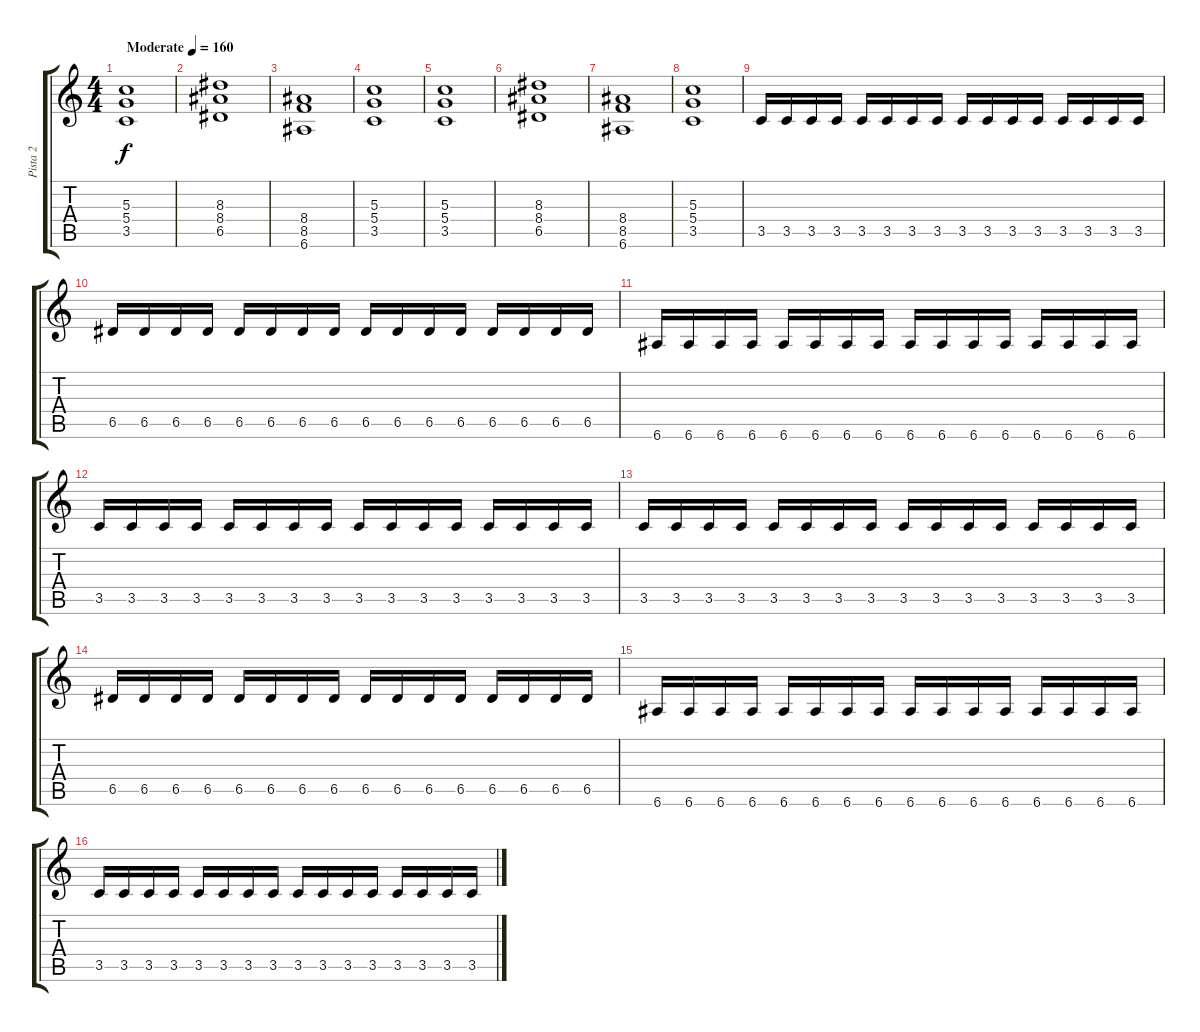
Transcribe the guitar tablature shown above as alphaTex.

\track ("Pista 2" "Pista 2") {instrument distortionguitar}
\staff {score tabs}
\tuning (E4 B3 G3 D3 A2 E2) {hide}
\ts (4 4)
\tempo (160 "Moderate")
\clef g2
\ks c
(5.3 5.4 3.5).1{dy f instrument distortionguitar} |
(8.3 8.4 6.5).1 |
(8.4 8.5 6.6).1 |
(5.3 5.4 3.5).1 |
(5.3 5.4 3.5).1 |
(8.3 8.4 6.5).1 |
(8.4 8.5 6.6).1 |
(5.3 5.4 3.5).1 |
3.5.16 3.5.16 3.5.16 3.5.16 3.5.16 3.5.16 3.5.16 3.5.16 3.5.16 3.5.16 3.5.16 3.5.16 3.5.16 3.5.16 3.5.16 3.5.16 |
6.5.16 6.5.16 6.5.16 6.5.16 6.5.16 6.5.16 6.5.16 6.5.16 6.5.16 6.5.16 6.5.16 6.5.16 6.5.16 6.5.16 6.5.16 6.5.16 |
6.6.16 6.6.16 6.6.16 6.6.16 6.6.16 6.6.16 6.6.16 6.6.16 6.6.16 6.6.16 6.6.16 6.6.16 6.6.16 6.6.16 6.6.16 6.6.16 |
3.5.16 3.5.16 3.5.16 3.5.16 3.5.16 3.5.16 3.5.16 3.5.16 3.5.16 3.5.16 3.5.16 3.5.16 3.5.16 3.5.16 3.5.16 3.5.16 |
3.5.16 3.5.16 3.5.16 3.5.16 3.5.16 3.5.16 3.5.16 3.5.16 3.5.16 3.5.16 3.5.16 3.5.16 3.5.16 3.5.16 3.5.16 3.5.16 |
6.5.16 6.5.16 6.5.16 6.5.16 6.5.16 6.5.16 6.5.16 6.5.16 6.5.16 6.5.16 6.5.16 6.5.16 6.5.16 6.5.16 6.5.16 6.5.16 |
6.6.16 6.6.16 6.6.16 6.6.16 6.6.16 6.6.16 6.6.16 6.6.16 6.6.16 6.6.16 6.6.16 6.6.16 6.6.16 6.6.16 6.6.16 6.6.16 |
3.5.16 3.5.16 3.5.16 3.5.16 3.5.16 3.5.16 3.5.16 3.5.16 3.5.16 3.5.16 3.5.16 3.5.16 3.5.16 3.5.16 3.5.16 3.5.16
